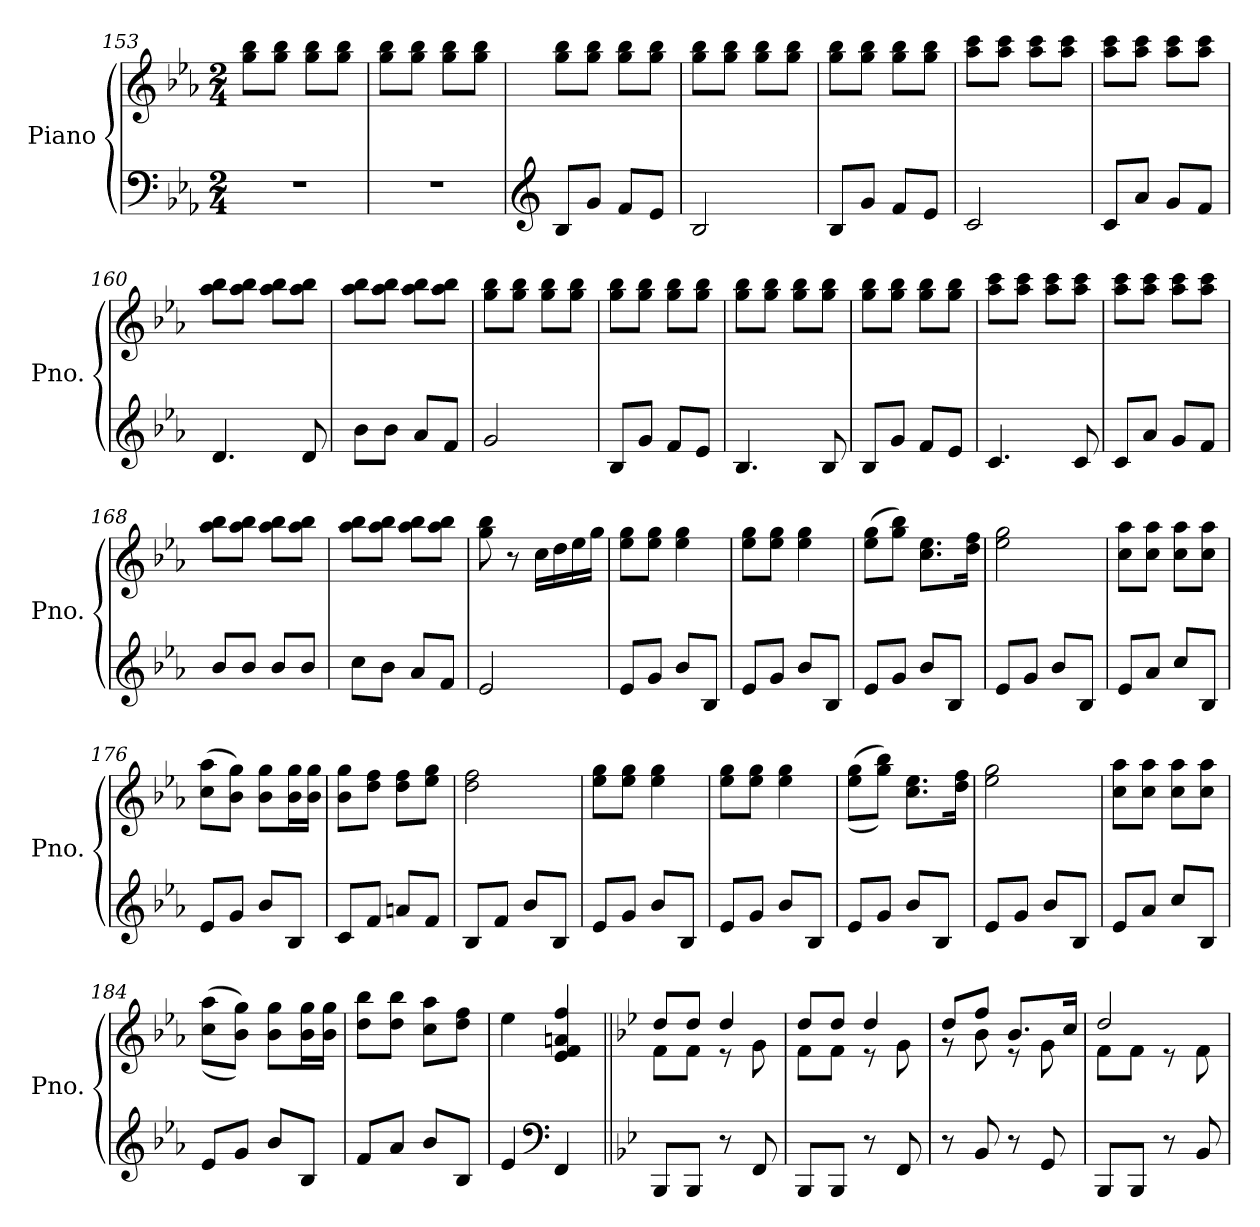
**kern	**kern
*part1	*part1
*staff2	*staff1
*I"Piano	*
*I'Pno.	*
*clefF4	*clefG2
*k[b-e-a-]	*k[b-e-a-]
*M2/4	*M2/4
=153	=153
2r	8gg\ 8bb-\L
.	8gg\ 8bb-\J
.	8gg\ 8bb-\L
.	8gg\ 8bb-\J
!!LO:LB:g=z
=154	=154
2r	8gg\ 8bb-\L
.	8gg\ 8bb-\J
.	8gg\ 8bb-\L
.	8gg\ 8bb-\J
=155	=155
*clefG2	*
8B-/L	8gg\ 8bb-\L
8g/J	8gg\ 8bb-\J
8f/L	8gg\ 8bb-\L
8e-/J	8gg\ 8bb-\J
=156	=156
2B-/	8gg\ 8bb-\L
.	8gg\ 8bb-\J
.	8gg\ 8bb-\L
.	8gg\ 8bb-\J
=157	=157
8B-/L	8gg\ 8bb-\L
8g/J	8gg\ 8bb-\J
8f/L	8gg\ 8bb-\L
8e-/J	8gg\ 8bb-\J
=158	=158
2c/	8aa-\ 8ccc\L
.	8aa-\ 8ccc\J
.	8aa-\ 8ccc\L
.	8aa-\ 8ccc\J
=159	=159
8c/L	8aa-\ 8ccc\L
8a-/J	8aa-\ 8ccc\J
8g/L	8aa-\ 8ccc\L
8f/J	8aa-\ 8ccc\J
!!LO:LB:g=z
=160	=160
4.d/	8aa-\ 8bb-\L
.	8aa-\ 8bb-\J
.	8aa-\ 8bb-\L
8d/	8aa-\ 8bb-\J
=161	=161
8b-\L	8aa-\ 8bb-\L
8b-\J	8aa-\ 8bb-\J
8a-/L	8aa-\ 8bb-\L
8f/J	8aa-\ 8bb-\J
=162	=162
2g/	8gg\ 8bb-\L
.	8gg\ 8bb-\J
.	8gg\ 8bb-\L
.	8gg\ 8bb-\J
=163	=163
8B-/L	8gg\ 8bb-\L
8g/J	8gg\ 8bb-\J
8f/L	8gg\ 8bb-\L
8e-/J	8gg\ 8bb-\J
=164	=164
4.B-/	8gg\ 8bb-\L
.	8gg\ 8bb-\J
.	8gg\ 8bb-\L
8B-/	8gg\ 8bb-\J
=165	=165
8B-/L	8gg\ 8bb-\L
8g/J	8gg\ 8bb-\J
8f/L	8gg\ 8bb-\L
8e-/J	8gg\ 8bb-\J
!!LO:PB:g=z
=166	=166
4.c/	8aa-\ 8ccc\L
.	8aa-\ 8ccc\J
.	8aa-\ 8ccc\L
8c/	8aa-\ 8ccc\J
=167	=167
8c/L	8aa-\ 8ccc\L
8a-/J	8aa-\ 8ccc\J
8g/L	8aa-\ 8ccc\L
8f/J	8aa-\ 8ccc\J
=168	=168
8b-/L	8aa-\ 8bb-\L
8b-/J	8aa-\ 8bb-\J
8b-/L	8aa-\ 8bb-\L
8b-/J	8aa-\ 8bb-\J
=169	=169
8cc\L	8aa-\ 8bb-\L
8b-\J	8aa-\ 8bb-\J
8a-/L	8aa-\ 8bb-\L
8f/J	8aa-\ 8bb-\J
=170	=170
2e-/	8gg\ 8bb-\
.	8r
.	16cc\LL
.	16dd\
.	16ee-\
.	16gg\JJ
=171	=171
8e-/L	8ee-\ 8gg\L
8g/J	8ee-\ 8gg\J
8b-/L	4ee-\ 4gg\
8B-/J	.
!!LO:LB:g=z
=172	=172
8e-/L	8ee-\ 8gg\L
8g/J	8ee-\ 8gg\J
8b-/L	4ee-\ 4gg\
8B-/J	.
=173	=173
8e-/L	(8ee-\ 8gg\L
8g/J	8gg\ 8bb-\J)
8b-/L	8.cc\ 8.ee-\L
8B-/J	.
.	16dd\ 16ff\Jk
=174	=174
8e-/L	2ee-\ 2gg\
8g/J	.
8b-/L	.
8B-/J	.
=175	=175
8e-/L	8cc\ 8aa-\L
8a-/J	8cc\ 8aa-\J
8cc/L	8cc\ 8aa-\L
8B-/J	8cc\ 8aa-\J
=176	=176
8e-/L	(8cc\ 8aa-\L
8g/J	8b-\ 8gg\J)
8b-/L	8b-\ 8gg\L
8B-/J	16b-\ 16gg\L
.	16b-\ 16gg\JJ
=177	=177
8c/L	8b-\ 8gg\L
8f/J	8dd\ 8ff\J
8an/L	8dd\ 8ff\L
8f/J	8ee-\ 8gg\J
=178	=178
8B-/L	2dd\ 2ff\
8f/J	.
8b-/L	.
8B-/J	.
=179	=179
8e-/L	8ee-\ 8gg\L
8g/J	8ee-\ 8gg\J
8b-/L	4ee-\ 4gg\
8B-/J	.
!!LO:LB:g=z
=180	=180
8e-/L	8ee-\ 8gg\L
8g/J	8ee-\ 8gg\J
8b-/L	4ee-\ 4gg\
8B-/J	.
=181	=181
8e-/L	((8ee-\ 8gg\L
8g/J	8gg\ 8bb-\J))
8b-/L	8.cc\ 8.ee-\L
8B-/J	.
.	16dd\ 16ff\Jk
=182	=182
8e-/L	2ee-\ 2gg\
8g/J	.
8b-/L	.
8B-/J	.
=183	=183
8e-/L	8cc\ 8aa-\L
8a-/J	8cc\ 8aa-\J
8cc/L	8cc\ 8aa-\L
8B-/J	8cc\ 8aa-\J
=184	=184
8e-/L	((8cc\ 8aa-\L
8g/J	8b-\ 8gg\J))
8b-/L	8b-\ 8gg\L
8B-/J	16b-\ 16gg\L
.	16b-\ 16gg\JJ
=185	=185
8f/L	8dd\ 8bb-\L
8a-/J	8dd\ 8bb-\J
8b-/L	8cc\ 8aa-\L
8B-/J	8dd\ 8ff\J
=186	=186
4e-/	4ee-\
*clefF4	*
4FF/	4e-/ 4f/ 4an/ 4ff/
!!LO:LB:g=z
=187||	=187||
*k[b-e-]	*k[b-e-]
*	*^
8BBB-/L	8dd/L	8f\L
8BBB-/J	8dd/J	8f\J
8r	4dd/	8r
8FF/	.	8g\
=188	=188	=188
8BBB-/L	8dd/L	8f\L
8BBB-/J	8dd/J	8f\J
8r	4dd/	8r
8FF/	.	8g\
=189	=189	=189
8r	8dd/L	8r
8BB-/	8ff/J	8b-\
8r	8.b-/L	8r
8GG/	.	8g\
.	16cc/Jk	.
=190	=190	=190
8BBB-/L	2dd/	8f\L
8BBB-/J	.	8f\J
8r	.	8r
8BB-/	.	8f\
*	*v	*v
=	=
*-	*-
